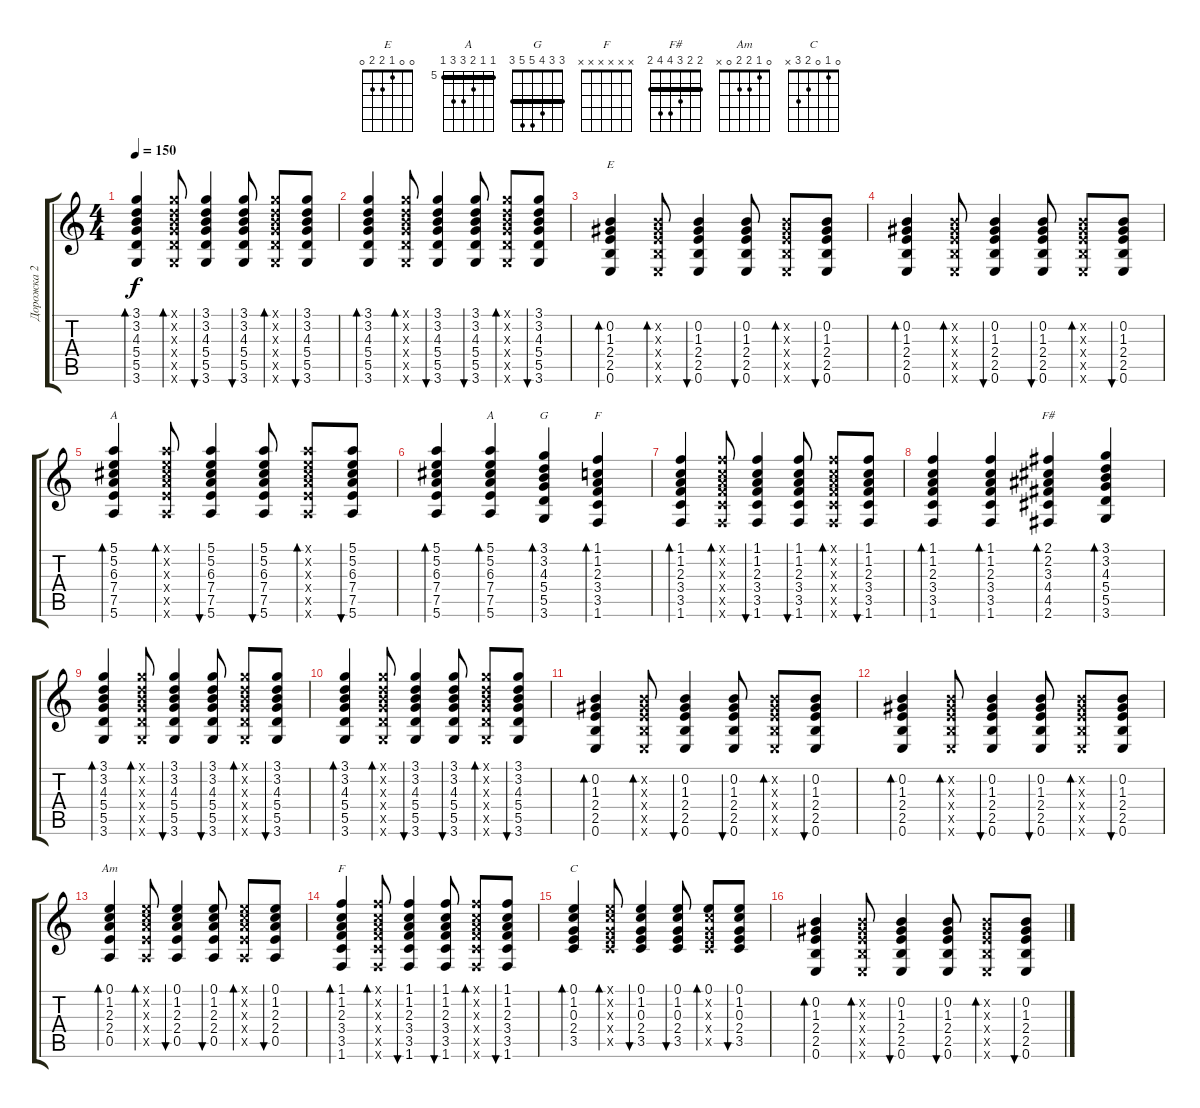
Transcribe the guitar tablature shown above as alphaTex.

\track ("Дорожка 2" "Дорожка 2") {instrument acousticguitarnylon}
\staff {score tabs}
\tuning (E4 B3 G3 D3 A2 E2) {hide}
\chord ("E" 0 0 1 2 2 0)
\chord ("A" x x x x x x)
\chord ("A" 5 5 6 7 7 5) {firstfret 5 barre 5}
\chord ("G" 3 3 4 5 5 3) {barre 3}
\chord ("F" 1 1 2 3 3 1) {barre 1}
\chord ("F#" 2 2 3 4 4 2) {barre 2}
\chord ("Am" 0 1 2 2 0 x)
\chord ("F" x x x x x x)
\chord ("C" 0 1 0 2 3 x)
\ts (4 4)
\tempo 150
\clef g2
\ks c
(3.1 3.2 4.3 5.4 5.5 3.6).4{bd 60 dy f} (3.1{x} 3.2{x} 4.3{x} 5.4{x} 5.5{x} 3.6{x}).8{bd 60} (3.1 3.2 4.3 5.4 5.5 3.6).4{bu 60} (3.1 3.2 4.3 5.4 5.5 3.6).8{bu 60} (3.1{x} 3.2{x} 4.3{x} 5.4{x} 5.5{x} 3.6{x}).8{bd 60} (3.1 3.2 4.3 5.4 5.5 3.6).8{bu 60} |
(3.1 3.2 4.3 5.4 5.5 3.6).4{bd 60} (3.1{x} 3.2{x} 4.3{x} 5.4{x} 5.5{x} 3.6{x}).8{bd 60} (3.1 3.2 4.3 5.4 5.5 3.6).4{bu 60} (3.1 3.2 4.3 5.4 5.5 3.6).8{bu 60} (3.1{x} 3.2{x} 4.3{x} 5.4{x} 5.5{x} 3.6{x}).8{bd 60} (3.1 3.2 4.3 5.4 5.5 3.6).8{bu 60} |
(0.2 1.3 2.4 2.5 0.6).4{bd 60 ch "E"} (0.2{x} 1.3{x} 2.4{x} 2.5{x} 0.6{x}).8{bd 60} (0.2 1.3 2.4 2.5 0.6).4{bu 60} (0.2 1.3 2.4 2.5 0.6).8{bu 60} (0.2{x} 1.3{x} 2.4{x} 2.5{x} 0.6{x}).8{bd 60} (0.2 1.3 2.4 2.5 0.6).8{bu 60} |
(0.2 1.3 2.4 2.5 0.6).4{bd 60} (0.2{x} 1.3{x} 2.4{x} 2.5{x} 0.6{x}).8{bd 60} (0.2 1.3 2.4 2.5 0.6).4{bu 60} (0.2 1.3 2.4 2.5 0.6).8{bu 60} (0.2{x} 1.3{x} 2.4{x} 2.5{x} 0.6{x}).8{bd 60} (0.2 1.3 2.4 2.5 0.6).8{bu 60} |
(5.1 5.2 6.3 7.4 7.5 5.6).4{bd 60 ch "A"} (5.1{x} 5.2{x} 6.3{x} 7.4{x} 7.5{x} 5.6{x}).8{bd 60} (5.1 5.2 6.3 7.4 7.5 5.6).4{bu 60} (5.1 5.2 6.3 7.4 7.5 5.6).8{bu 60} (5.1{x} 5.2{x} 6.3{x} 7.4{x} 7.5{x} 5.6{x}).8{bd 60} (5.1 5.2 6.3 7.4 7.5 5.6).8{bu 60} |
(5.1 5.2 6.3 7.4 7.5 5.6).4{bd 60} (5.1 5.2 6.3 7.4 7.5 5.6).4{bd 60 ch "A"} (3.1 3.2 4.3 5.4 5.5 3.6).4{bd 60 ch "G"} (1.1 1.2 2.3 3.4 3.5 1.6).4{bd 60 ch "F"} |
(1.1 1.2 2.3 3.4 3.5 1.6).4{bd 60} (1.1{x} 1.2{x} 2.3{x} 3.4{x} 3.5{x} 1.6{x}).8{bd 60} (1.1 1.2 2.3 3.4 3.5 1.6).4{bu 60} (1.1 1.2 2.3 3.4 3.5 1.6).8{bu 60} (1.1{x} 1.2{x} 2.3{x} 3.4{x} 3.5{x} 1.6{x}).8{bd 60} (1.1 1.2 2.3 3.4 3.5 1.6).8{bu 60} |
(1.1 1.2 2.3 3.4 3.5 1.6).4{bd 60} (1.1 1.2 2.3 3.4 3.5 1.6).4{bd 60} (2.1 2.2 3.3 4.4 4.5 2.6).4{bd 60 ch "F#"} (3.1 3.2 4.3 5.4 5.5 3.6).4{bd 60} |
(3.1 3.2 4.3 5.4 5.5 3.6).4{bd 60} (3.1{x} 3.2{x} 4.3{x} 5.4{x} 5.5{x} 3.6{x}).8{bd 60} (3.1 3.2 4.3 5.4 5.5 3.6).4{bu 60} (3.1 3.2 4.3 5.4 5.5 3.6).8{bu 60} (3.1{x} 3.2{x} 4.3{x} 5.4{x} 5.5{x} 3.6{x}).8{bd 60} (3.1 3.2 4.3 5.4 5.5 3.6).8{bu 60} |
(3.1 3.2 4.3 5.4 5.5 3.6).4{bd 60} (3.1{x} 3.2{x} 4.3{x} 5.4{x} 5.5{x} 3.6{x}).8{bd 60} (3.1 3.2 4.3 5.4 5.5 3.6).4{bu 60} (3.1 3.2 4.3 5.4 5.5 3.6).8{bu 60} (3.1{x} 3.2{x} 4.3{x} 5.4{x} 5.5{x} 3.6{x}).8{bd 60} (3.1 3.2 4.3 5.4 5.5 3.6).8{bu 60} |
(0.2 1.3 2.4 2.5 0.6).4{bd 60} (0.2{x} 1.3{x} 2.4{x} 2.5{x} 0.6{x}).8{bd 60} (0.2 1.3 2.4 2.5 0.6).4{bu 60} (0.2 1.3 2.4 2.5 0.6).8{bu 60} (0.2{x} 1.3{x} 2.4{x} 2.5{x} 0.6{x}).8{bd 60} (0.2 1.3 2.4 2.5 0.6).8{bu 60} |
(0.2 1.3 2.4 2.5 0.6).4{bd 60} (0.2{x} 1.3{x} 2.4{x} 2.5{x} 0.6{x}).8{bd 60} (0.2 1.3 2.4 2.5 0.6).4{bu 60} (0.2 1.3 2.4 2.5 0.6).8{bu 60} (0.2{x} 1.3{x} 2.4{x} 2.5{x} 0.6{x}).8{bd 60} (0.2 1.3 2.4 2.5 0.6).8{bu 60} |
(0.1 1.2 2.3 2.4 0.5).4{bd 60 ch "Am"} (0.1{x} 1.2{x} 2.3{x} 2.4{x} 0.5{x}).8{bd 60} (0.1 1.2 2.3 2.4 0.5).4{bu 60} (0.1 1.2 2.3 2.4 0.5).8{bu 60} (0.1{x} 1.2{x} 2.3{x} 2.4{x} 0.5{x}).8{bd 60} (0.1 1.2 2.3 2.4 0.5).8{bu 60} |
(1.1 1.2 2.3 3.4 3.5 1.6).4{bd 60 ch "F"} (1.1{x} 1.2{x} 2.3{x} 3.4{x} 3.5{x} 1.6{x}).8{bd 60} (1.1 1.2 2.3 3.4 3.5 1.6).4{bu 60} (1.1 1.2 2.3 3.4 3.5 1.6).8{bu 60} (1.1{x} 1.2{x} 2.3{x} 3.4{x} 3.5{x} 1.6{x}).8{bd 60} (1.1 1.2 2.3 3.4 3.5 1.6).8{bu 60} |
(0.1 1.2 0.3 2.4 3.5).4{bd 60 ch "C"} (0.1{x} 1.2{x} 0.3{x} 2.4{x} 3.5{x}).8{bd 60} (0.1 1.2 0.3 2.4 3.5).4{bu 60} (0.1 1.2 0.3 2.4 3.5).8{bu 60} (0.1 1.2{x} 0.3{x} 2.4{x} 3.5{x}).8{bd 60} (0.1 1.2 0.3 2.4 3.5).8{bu 60} |
(0.2 1.3 2.4 2.5 0.6).4{bd 60} (0.2{x} 1.3{x} 2.4{x} 2.5{x} 0.6{x}).8{bd 60} (0.2 1.3 2.4 2.5 0.6).4{bu 60} (0.2 1.3 2.4 2.5 0.6).8{bu 60} (0.2{x} 1.3{x} 2.4{x} 2.5{x} 0.6{x}).8{bd 60} (0.2 1.3 2.4 2.5 0.6).8{bu 60}
